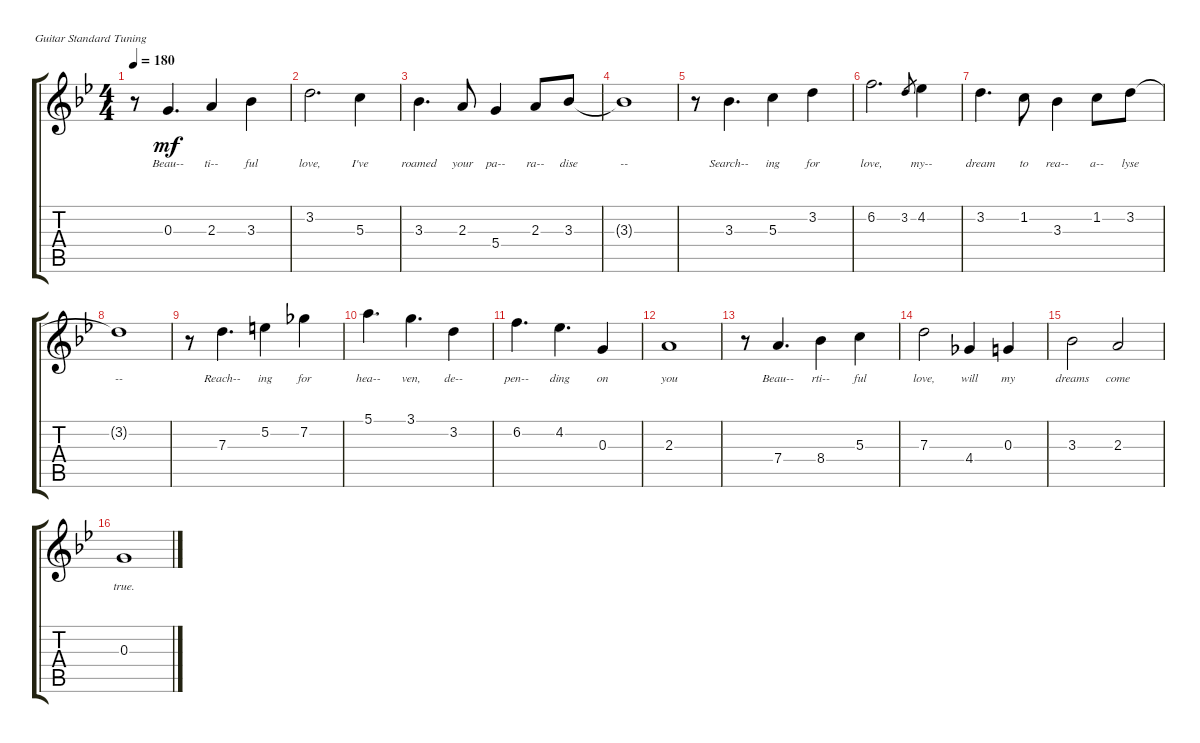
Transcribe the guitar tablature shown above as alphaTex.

\defaultSystemsLayout 4
\singleTrackTrackNamePolicy hidden
\otherSystemsTrackNameOrientation horizontal
\chordDiagramsInScore
\track ("Steel Guitar" "s.guit.") {instrument electricguitarjazz}
\staff {score tabs}
\tuning (E4 B3 G3 D3 A2 E2)
\ts (4 4)
\tempo 180
\clef g2
\ks gminor
r.8{dy mf} 0.3.4{d lyrics (0 "Beau--") lyrics (1 "") lyrics (2 "") lyrics (3 "") lyrics (4 "")} 2.3.4{lyrics (0 "ti--") lyrics (1 "") lyrics (2 "") lyrics (3 "") lyrics (4 "")} 3.3.4{lyrics (0 "ful") lyrics (1 "") lyrics (2 "") lyrics (3 "") lyrics (4 "")} |
3.2.2{d lyrics (0 "love,") lyrics (1 "") lyrics (2 "") lyrics (3 "") lyrics (4 "")} 5.3.4{lyrics (0 "I've") lyrics (1 "") lyrics (2 "") lyrics (3 "") lyrics (4 "")} |
3.3.4{d lyrics (0 "roamed") lyrics (1 "") lyrics (2 "") lyrics (3 "") lyrics (4 "")} 2.3.8{lyrics (0 "your") lyrics (1 "") lyrics (2 "") lyrics (3 "") lyrics (4 "")} 5.4.4{lyrics (0 "pa--") lyrics (1 "") lyrics (2 "") lyrics (3 "") lyrics (4 "")} 2.3.8{lyrics (0 "ra--") lyrics (1 "") lyrics (2 "") lyrics (3 "") lyrics (4 "")} 3.3.8{lyrics (0 "dise") lyrics (1 "") lyrics (2 "") lyrics (3 "") lyrics (4 "")} |
3.3{t}.1{lyrics (0 "--") lyrics (1 "") lyrics (2 "") lyrics (3 "") lyrics (4 "")} |
r.8 3.3.4{d lyrics (0 "Search--") lyrics (1 "") lyrics (2 "") lyrics (3 "") lyrics (4 "")} 5.3.4{lyrics (0 "ing") lyrics (1 "") lyrics (2 "") lyrics (3 "") lyrics (4 "")} 3.2.4{lyrics (0 "for") lyrics (1 "") lyrics (2 "") lyrics (3 "") lyrics (4 "")} |
6.2.2{d lyrics (0 "love,") lyrics (1 "") lyrics (2 "") lyrics (3 "") lyrics (4 "")} 3.2.8{gr} 4.2.4{lyrics (0 "my--") lyrics (1 "") lyrics (2 "") lyrics (3 "") lyrics (4 "")} |
3.2.4{d lyrics (0 "dream") lyrics (1 "") lyrics (2 "") lyrics (3 "") lyrics (4 "")} 1.2.8{lyrics (0 "to") lyrics (1 "") lyrics (2 "") lyrics (3 "") lyrics (4 "")} 3.3.4{lyrics (0 "rea--") lyrics (1 "") lyrics (2 "") lyrics (3 "") lyrics (4 "")} 1.2.8{lyrics (0 "a--") lyrics (1 "") lyrics (2 "") lyrics (3 "") lyrics (4 "")} 3.2.8{lyrics (0 "lyse") lyrics (1 "") lyrics (2 "") lyrics (3 "") lyrics (4 "")} |
3.2{t}.1{lyrics (0 "--") lyrics (1 "") lyrics (2 "") lyrics (3 "") lyrics (4 "")} |
r.8 7.3.4{d lyrics (0 "Reach--") lyrics (1 "") lyrics (2 "") lyrics (3 "") lyrics (4 "")} 5.2.4{lyrics (0 "ing") lyrics (1 "") lyrics (2 "") lyrics (3 "") lyrics (4 "")} 7.2.4{lyrics (0 "for") lyrics (1 "") lyrics (2 "") lyrics (3 "") lyrics (4 "")} |
5.1.4{d lyrics (0 "hea--") lyrics (1 "") lyrics (2 "") lyrics (3 "") lyrics (4 "")} 3.1.4{d lyrics (0 "ven,") lyrics (1 "") lyrics (2 "") lyrics (3 "") lyrics (4 "")} 3.2.4{lyrics (0 "de--") lyrics (1 "") lyrics (2 "") lyrics (3 "") lyrics (4 "")} |
6.2.4{d lyrics (0 "pen--") lyrics (1 "") lyrics (2 "") lyrics (3 "") lyrics (4 "")} 4.2.4{d lyrics (0 "ding") lyrics (1 "") lyrics (2 "") lyrics (3 "") lyrics (4 "")} 0.3.4{lyrics (0 "on") lyrics (1 "") lyrics (2 "") lyrics (3 "") lyrics (4 "")} |
2.3.1{lyrics (0 "you") lyrics (1 "") lyrics (2 "") lyrics (3 "") lyrics (4 "")} |
r.8 7.4.4{d lyrics (0 "Beau--") lyrics (1 "") lyrics (2 "") lyrics (3 "") lyrics (4 "")} 8.4.4{lyrics (0 "rti--") lyrics (1 "") lyrics (2 "") lyrics (3 "") lyrics (4 "")} 5.3.4{lyrics (0 "ful") lyrics (1 "") lyrics (2 "") lyrics (3 "") lyrics (4 "")} |
7.3.2{lyrics (0 "love,") lyrics (1 "") lyrics (2 "") lyrics (3 "") lyrics (4 "")} 4.4.4{lyrics (0 "will") lyrics (1 "") lyrics (2 "") lyrics (3 "") lyrics (4 "")} 0.3.4{lyrics (0 "my") lyrics (1 "") lyrics (2 "") lyrics (3 "") lyrics (4 "")} |
3.3.2{lyrics (0 "dreams") lyrics (1 "") lyrics (2 "") lyrics (3 "") lyrics (4 "")} 2.3.2{lyrics (0 "come") lyrics (1 "") lyrics (2 "") lyrics (3 "") lyrics (4 "")} |
0.3.1{lyrics (0 "true.") lyrics (1 "") lyrics (2 "") lyrics (3 "") lyrics (4 "")}
